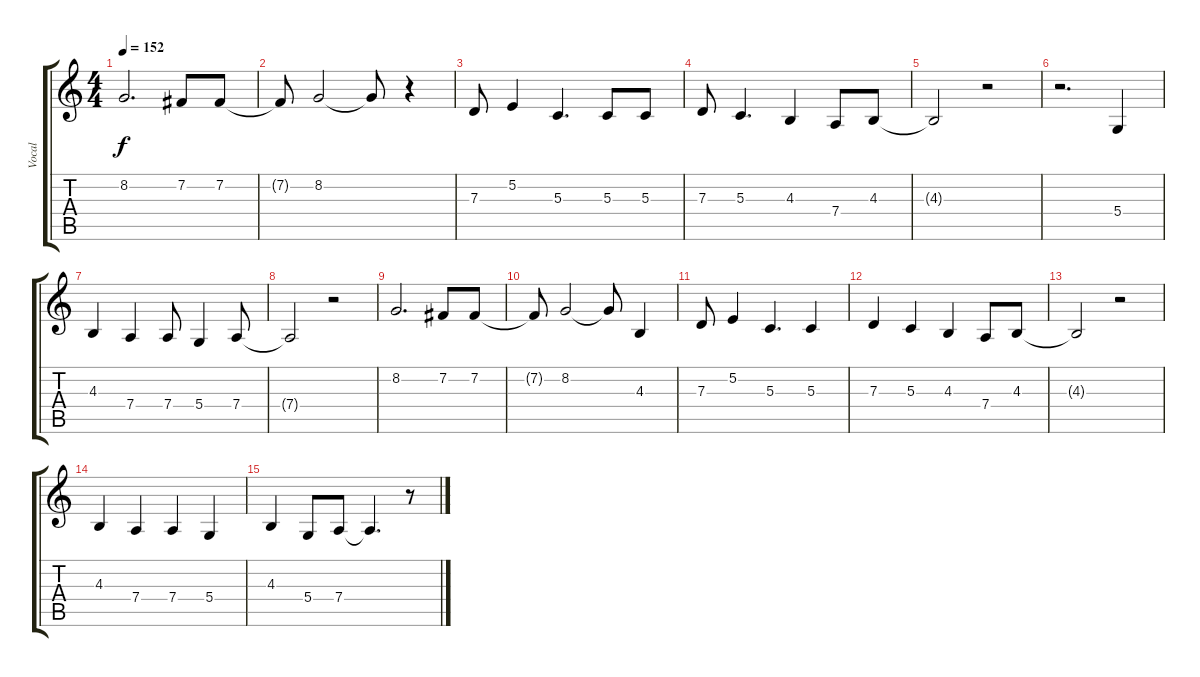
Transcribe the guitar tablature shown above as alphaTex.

\track ("Vocal" "Vocal") {instrument tenorsax}
\staff {score tabs}
\tuning (E4 B3 G3 D3 A2 E2) {hide}
\ts (4 4)
\tempo 152
\clef g2
\ks c
8.2.2{d dy f} 7.2.8 7.2.8 |
7.2{t}.8 8.2.2 8.2{t}.8 r.4 |
7.3.8 5.2.4 5.3.4{d} 5.3.8 5.3.8 |
7.3.8 5.3.4{d} 4.3.4 7.4.8 4.3.8 |
4.3{t}.2 r.2 |
r.2{d} 5.4.4 |
4.3.4 7.4.4 7.4.8 5.4.4 7.4.8 |
7.4{t}.2 r.2 |
8.2.2{d} 7.2.8 7.2.8 |
7.2{t}.8 8.2.2 8.2{t}.8 4.3.4 |
7.3.8 5.2.4 5.3.4{d} 5.3.4 |
7.3.4 5.3.4 4.3.4 7.4.8 4.3.8 |
4.3{t}.2 r.2 |
4.3.4 7.4.4 7.4.4 5.4.4 |
4.3.4 5.4.8 7.4.8 7.4{t}.4{d} r.8
